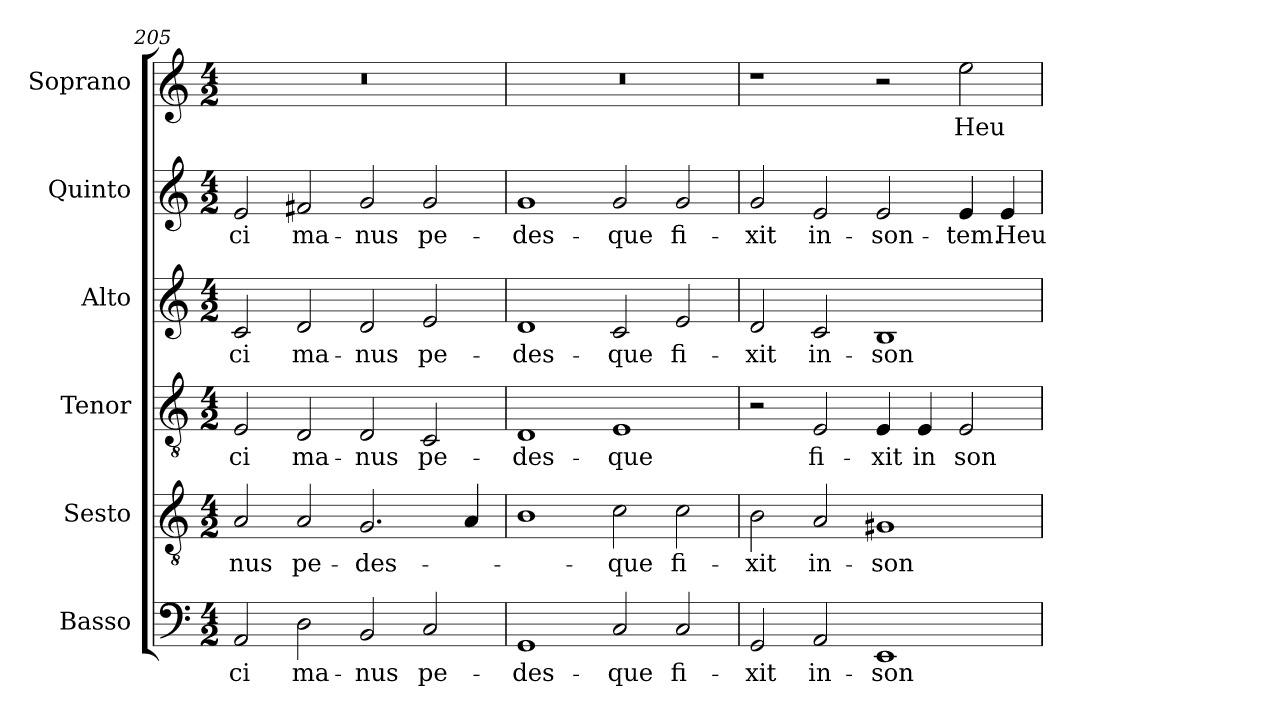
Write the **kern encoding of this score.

**kern	**text	**kern	**text	**kern	**text	**kern	**text	**kern	**text	**kern	**text
*part6	*part6	*part5	*part5	*part4	*part4	*part3	*part3	*part2	*part2	*part1	*part1
*staff6	*staff6	*staff5	*staff5	*staff4	*staff4	*staff3	*staff3	*staff2	*staff2	*staff1	*staff1
*I"Basso	*	*I"Sesto	*	*I"Tenor	*	*I"Alto	*	*I"Quinto	*	*I"Soprano	*
*I'B.	*	*I'Ss.	*	*I'T.	*	*I'A.	*	*I'Q.	*	*I'S.	*
*clefF4	*	*clefGv2	*	*clefGv2	*	*clefG2	*	*clefG2	*	*clefG2	*
*	*	*ITrd7c12	*	*ITrd7c12	*	*	*	*	*	*	*
*k[]	*	*k[]	*	*k[]	*	*k[]	*	*k[]	*	*k[]	*
*C:	*	*C:	*	*C:	*	*C:	*	*C:	*	*C:	*
*M4/2	*	*M4/2	*	*M4/2	*	*M4/2	*	*M4/2	*	*M4/2	*
=205	=205	=205	=205	=205	=205	=205	=205	=205	=205	=205	=205
!	!LO:LY:b:color=#000000	!	!	!	!	!	!	!	!	!	!
!	!	!	!LO:LY:b:color=#000000	!	!	!	!	!	!	!	!
!	!	!	!	!	!LO:LY:b:color=#000000	!	!	!	!	!	!
!	!	!	!	!	!	!	!LO:LY:b:color=#000000	!	!	!	!
!	!	!	!	!	!	!	!	!	!LO:LY:b:color=#000000	!LO:N:vis=1	!
2AAi/	-ci	2AAi/	-nus	2EEi/	-ci	2ci/	-ci	2ei/	-ci	0r	.
!	!LO:LY:b:color=#000000	!	!	!	!	!	!	!	!	!	!
!	!	!	!LO:LY:b:color=#000000	!	!	!	!	!	!	!	!
!	!	!	!	!	!LO:LY:b:color=#000000	!	!	!	!	!	!
!	!	!	!	!	!	!	!LO:LY:b:color=#000000	!	!	!	!
!	!	!	!	!	!	!	!	!	!LO:LY:b:color=#000000	!	!
2Di\	ma-	2AAi/	pe-	2DDi/	ma-	2di/	ma-	2f#Xi/	ma-	.	.
!	!LO:LY:b:color=#000000	!	!	!	!	!	!	!	!	!	!
!	!	!	!LO:LY:b:color=#000000	!	!	!	!	!	!	!	!
!	!	!	!	!	!LO:LY:b:color=#000000	!	!	!	!	!	!
!	!	!	!	!	!	!	!LO:LY:b:color=#000000	!	!	!	!
!	!	!	!	!	!	!	!	!	!LO:LY:b:color=#000000	!	!
2BBi/	-nus	2.GGi/	-des-	2DDi/	-nus	2di/	-nus	2gi/	-nus	.	.
!	!LO:LY:b:color=#000000	!	!	!	!	!	!	!	!	!	!
!	!	!	!	!	!LO:LY:b:color=#000000	!	!	!	!	!	!
!	!	!	!	!	!	!	!LO:LY:b:color=#000000	!	!	!	!
!	!	!	!	!	!	!	!	!	!LO:LY:b:color=#000000	!	!
2Ci/	pe-	.	.	2CCi/	pe-	2ei/	pe-	2gi/	pe-	.	.
.	.	4AAi/	.	.	.	.	.	.	.	.	.
=206	=206	=206	=206	=206	=206	=206	=206	=206	=206	=206	=206
!	!LO:LY:b:color=#000000	!	!	!	!	!	!	!	!	!	!
!	!	!	!	!	!LO:LY:b:color=#000000	!	!	!	!	!	!
!	!	!	!	!	!	!	!LO:LY:b:color=#000000	!	!	!	!
!	!	!	!	!	!	!	!	!	!LO:LY:b:color=#000000	!LO:N:vis=1	!
1GGi	-des-	1BBi	.	1DDi	-des-	1di	-des-	1gi	-des-	0r	.
!	!LO:LY:b:color=#000000	!	!	!	!	!	!	!	!	!	!
!	!	!	!LO:LY:b:color=#000000	!	!	!	!	!	!	!	!
!	!	!	!	!	!LO:LY:b:color=#000000	!	!	!	!	!	!
!	!	!	!	!	!	!	!LO:LY:b:color=#000000	!	!	!	!
!	!	!	!	!	!	!	!	!	!LO:LY:b:color=#000000	!	!
2Ci/	-que	2Ci\	-que	1EEi	-que	2ci/	-que	2gi/	-que	.	.
!	!LO:LY:b:color=#000000	!	!	!	!	!	!	!	!	!	!
!	!	!	!LO:LY:b:color=#000000	!	!	!	!	!	!	!	!
!	!	!	!	!	!	!	!LO:LY:b:color=#000000	!	!	!	!
!	!	!	!	!	!	!	!	!	!LO:LY:b:color=#000000	!	!
2Ci/	fi-	2Ci\	fi-	.	.	2ei/	fi-	2gi/	fi-	.	.
=207	=207	=207	=207	=207	=207	=207	=207	=207	=207	=207	=207
!	!LO:LY:b:color=#000000	!	!	!	!	!	!	!	!	!	!
!	!	!	!LO:LY:b:color=#000000	!	!	!	!	!	!	!	!
!	!	!	!	!	!	!	!LO:LY:b:color=#000000	!	!	!	!
!	!	!	!	!	!	!	!	!	!LO:LY:b:color=#000000	!	!
2GGi/	-xit	2BBi\	-xit	2r	.	2di/	-xit	2gi/	-xit	1r	.
!	!LO:LY:b:color=#000000	!	!	!	!	!	!	!	!	!	!
!	!	!	!LO:LY:b:color=#000000	!	!	!	!	!	!	!	!
!	!	!	!	!	!LO:LY:b:color=#000000	!	!	!	!	!	!
!	!	!	!	!	!	!	!LO:LY:b:color=#000000	!	!	!	!
!	!	!	!	!	!	!	!	!	!LO:LY:b:color=#000000	!	!
2AAi/	in-	2AAi/	in-	2EEi/	fi-	2ci/	in-	2ei/	in-	.	.
!	!LO:LY:b:color=#000000	!	!	!	!	!	!	!	!	!	!
!	!	!	!LO:LY:b:color=#000000	!	!	!	!	!	!	!	!
!	!	!	!	!	!LO:LY:b:color=#000000	!	!	!	!	!	!
!	!	!	!	!	!	!	!LO:LY:b:color=#000000	!	!	!	!
!	!	!	!	!	!	!	!	!	!LO:LY:b:color=#000000	!	!
1EEi	-son-	1GG#Xi	-son-	4EEi/	-xit	1Bi	-son-	2ei/	-son-	2r	.
!	!	!	!	!	!LO:LY:b:color=#000000	!	!	!	!	!	!
.	.	.	.	4EEi/	in	.	.	.	.	.	.
!	!	!	!	!	!LO:LY:b:color=#000000	!	!	!	!	!	!
!	!	!	!	!	!	!	!	!	!LO:LY:b:color=#000000	!	!
!	!	!	!	!	!	!	!	!	!	!	!LO:LY:b:color=#000000
.	.	.	.	2EEi/	son-	.	.	4ei/	-tem.	2eei\	Heu
!	!	!	!	!	!	!	!	!	!LO:LY:b:color=#000000	!	!
.	.	.	.	.	.	.	.	4ei/	Heu	.	.
=	=	=	=	=	=	=	=	=	=	=	=
*-	*-	*-	*-	*-	*-	*-	*-	*-	*-	*-	*-
